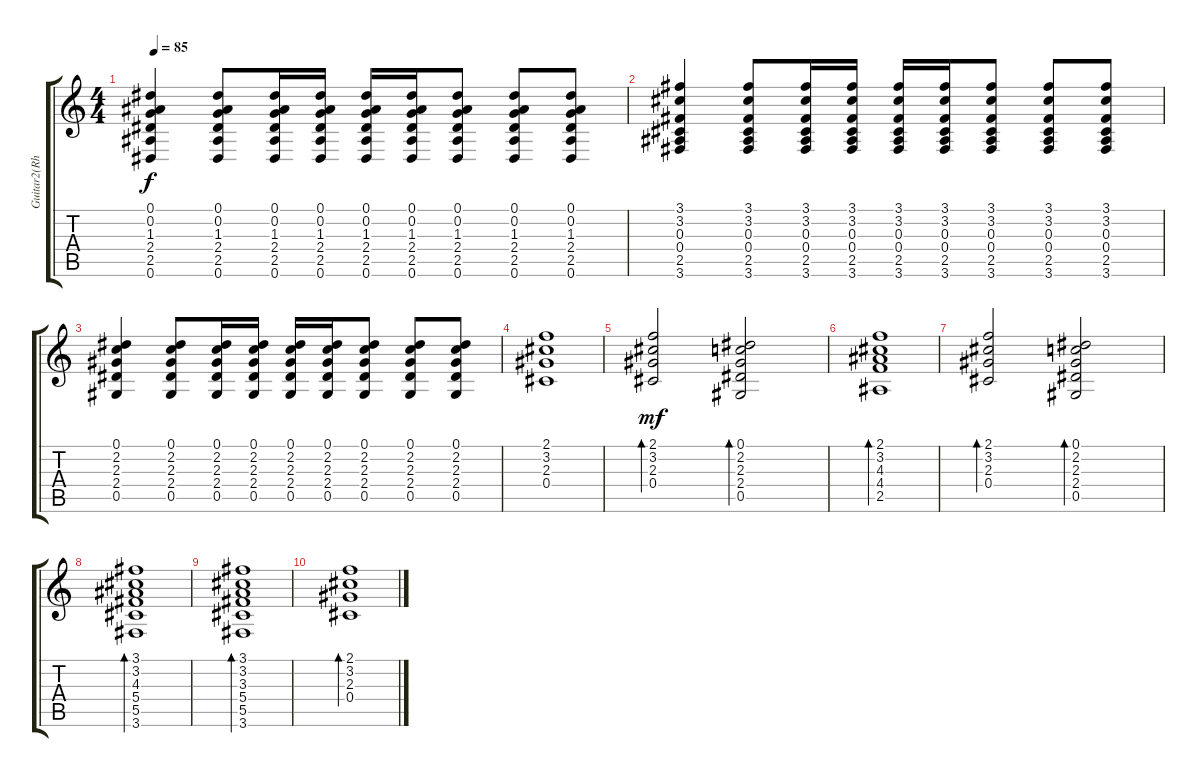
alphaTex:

\track ("Guitar2(Rhythm)" "Guitar2(Rh") {instrument acousticguitarsteel}
\staff {score tabs}
\tuning (Eb4 Bb3 Gb3 Db3 Ab2 Eb2) {hide}
\ts (4 4)
\tempo 85
\clef g2
\ks c
(0.1 0.2 1.3 2.4 2.5 0.6).4{dy f} (0.1 0.2 1.3 2.4 2.5 0.6).8 (0.1 0.2 1.3 2.4 2.5 0.6).16 (0.1 0.2 1.3 2.4 2.5 0.6).16 (0.1 0.2 1.3 2.4 2.5 0.6).16 (0.1 0.2 1.3 2.4 2.5 0.6).16 (0.1 0.2 1.3 2.4 2.5 0.6).8 (0.1 0.2 1.3 2.4 2.5 0.6).8 (0.1 0.2 1.3 2.4 2.5 0.6).8 |
(3.1 3.2 0.3 0.4 2.5 3.6).4 (3.1 3.2 0.3 0.4 2.5 3.6).8 (3.1 3.2 0.3 0.4 2.5 3.6).16 (3.1 3.2 0.3 0.4 2.5 3.6).16 (3.1 3.2 0.3 0.4 2.5 3.6).16 (3.1 3.2 0.3 0.4 2.5 3.6).16 (3.1 3.2 0.3 0.4 2.5 3.6).8 (3.1 3.2 0.3 0.4 2.5 3.6).8 (3.1 3.2 0.3 0.4 2.5 3.6).8 |
(0.1 2.2 2.3 2.4 0.5).4 (0.1 2.2 2.3 2.4 0.5).8 (0.1 2.2 2.3 2.4 0.5).16 (0.1 2.2 2.3 2.4 0.5).16 (0.1 2.2 2.3 2.4 0.5).16 (0.1 2.2 2.3 2.4 0.5).16 (0.1 2.2 2.3 2.4 0.5).8 (0.1 2.2 2.3 2.4 0.5).8 (0.1 2.2 2.3 2.4 0.5).8 |
(2.1 3.2 2.3 0.4).1 |
(2.1 3.2 2.3 0.4).2{bd 120 dy mf} (0.1 2.2 2.3 2.4 0.5).2{bd 120} |
(2.1 3.2 4.3 4.4 2.5).1{bd 240} |
(2.1 3.2 2.3 0.4).2{bd 120} (0.1 2.2 2.3 2.4 0.5).2{bd 240} |
(3.1 3.2 4.3 5.4 5.5 3.6).1{bd 240} |
(3.1 3.2 3.3 5.4 5.5 3.6).1{bd 240} |
(2.1 3.2 2.3 0.4).1{bd 240}
